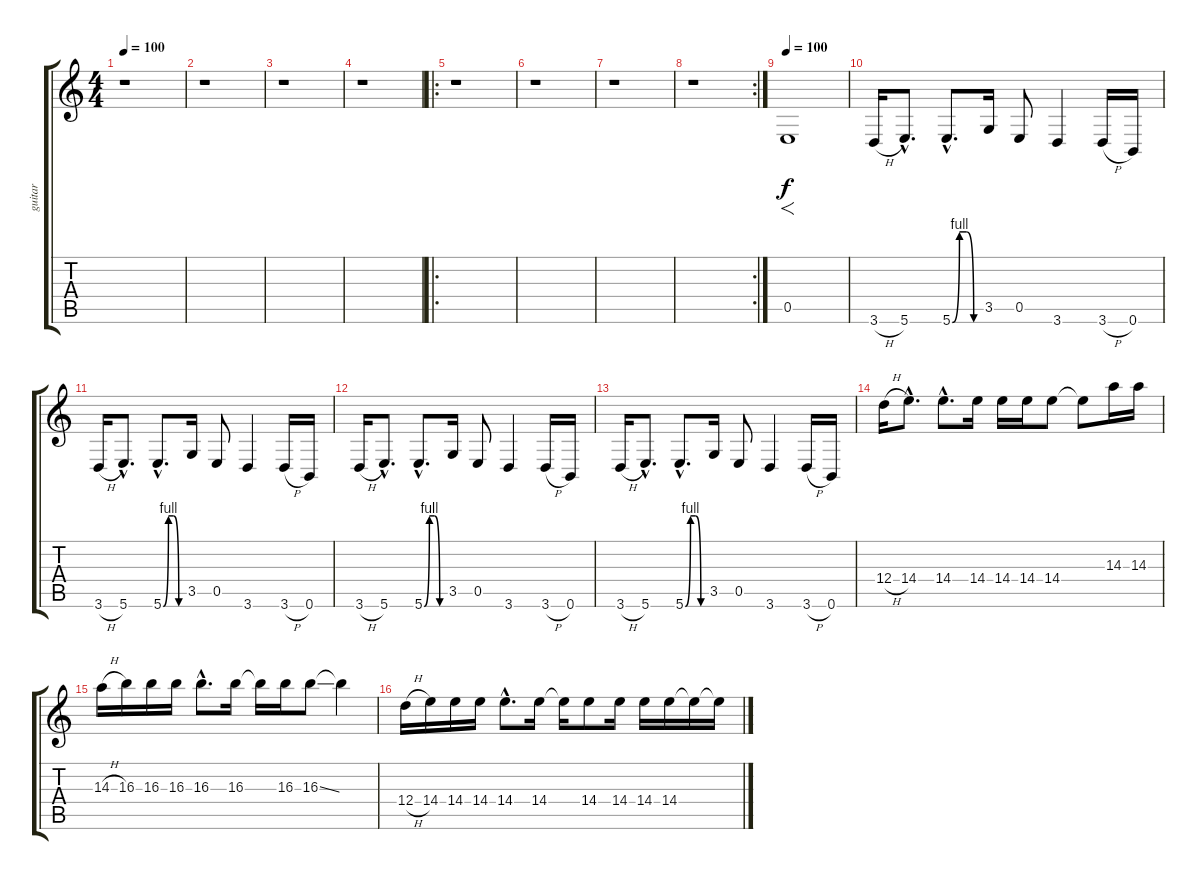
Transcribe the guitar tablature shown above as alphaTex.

\track ("guitar" "guitar") {instrument distortionguitar}
\staff {score tabs}
\tuning (E4 B3 G3 D3 E2 B1) {hide}
\ts (4 4)
\tempo 100
\tempo 88
\tempo 100
\clef g2
\ks c
r.1{dy f instrument distortionguitar} |
r.1 |
r.1 |
r.1 |
\ro
r.1 |
r.1 |
r.1 |
\rc 2
r.1 |
\tempo 100
0.5.1{f} |
3.6{h}.16 5.6{hac}.8{d} 5.6{be (custom 0 0 15 4 30 4 45 0 60 0) hac}.8{d} 3.5.16 0.5.8 3.6.4 3.6{h}.16 0.6.16 |
3.6{h}.16 5.6{hac}.8{d} 5.6{be (custom 0 0 15 4 30 4 45 0 60 0) hac}.8{d} 3.5.16 0.5.8 3.6.4 3.6{h}.16 0.6.16 |
3.6{h}.16 5.6{hac}.8{d} 5.6{be (custom 0 0 15 4 30 4 45 0 60 0) hac}.8{d} 3.5.16 0.5.8 3.6.4 3.6{h}.16 0.6.16 |
3.6{h}.16 5.6{hac}.8{d} 5.6{be (custom 0 0 15 4 30 4 45 0 60 0) hac}.8{d} 3.5.16 0.5.8 3.6.4 3.6{h}.16 0.6.16 |
12.4{h}.16 14.4{hac}.8{d} 14.4{hac}.8{d} 14.4.16 14.4.16 14.4.16 14.4.8 14.4{t}.8 14.3.16 14.3.16 |
14.3{h}.16 16.3.16 16.3.16 16.3.16 16.3{hac}.8{d} 16.3.16 16.3{t}.16 16.3.16 16.3{ss}.8 16.3{t}.4 |
12.4{h}.16 14.4.16 14.4.16 14.4.16 14.4{hac}.8{d} 14.4.16 14.4{t}.16 14.4.8 14.4.16 14.4.16 14.4.16 14.4{t}.16 14.4{t}.16
